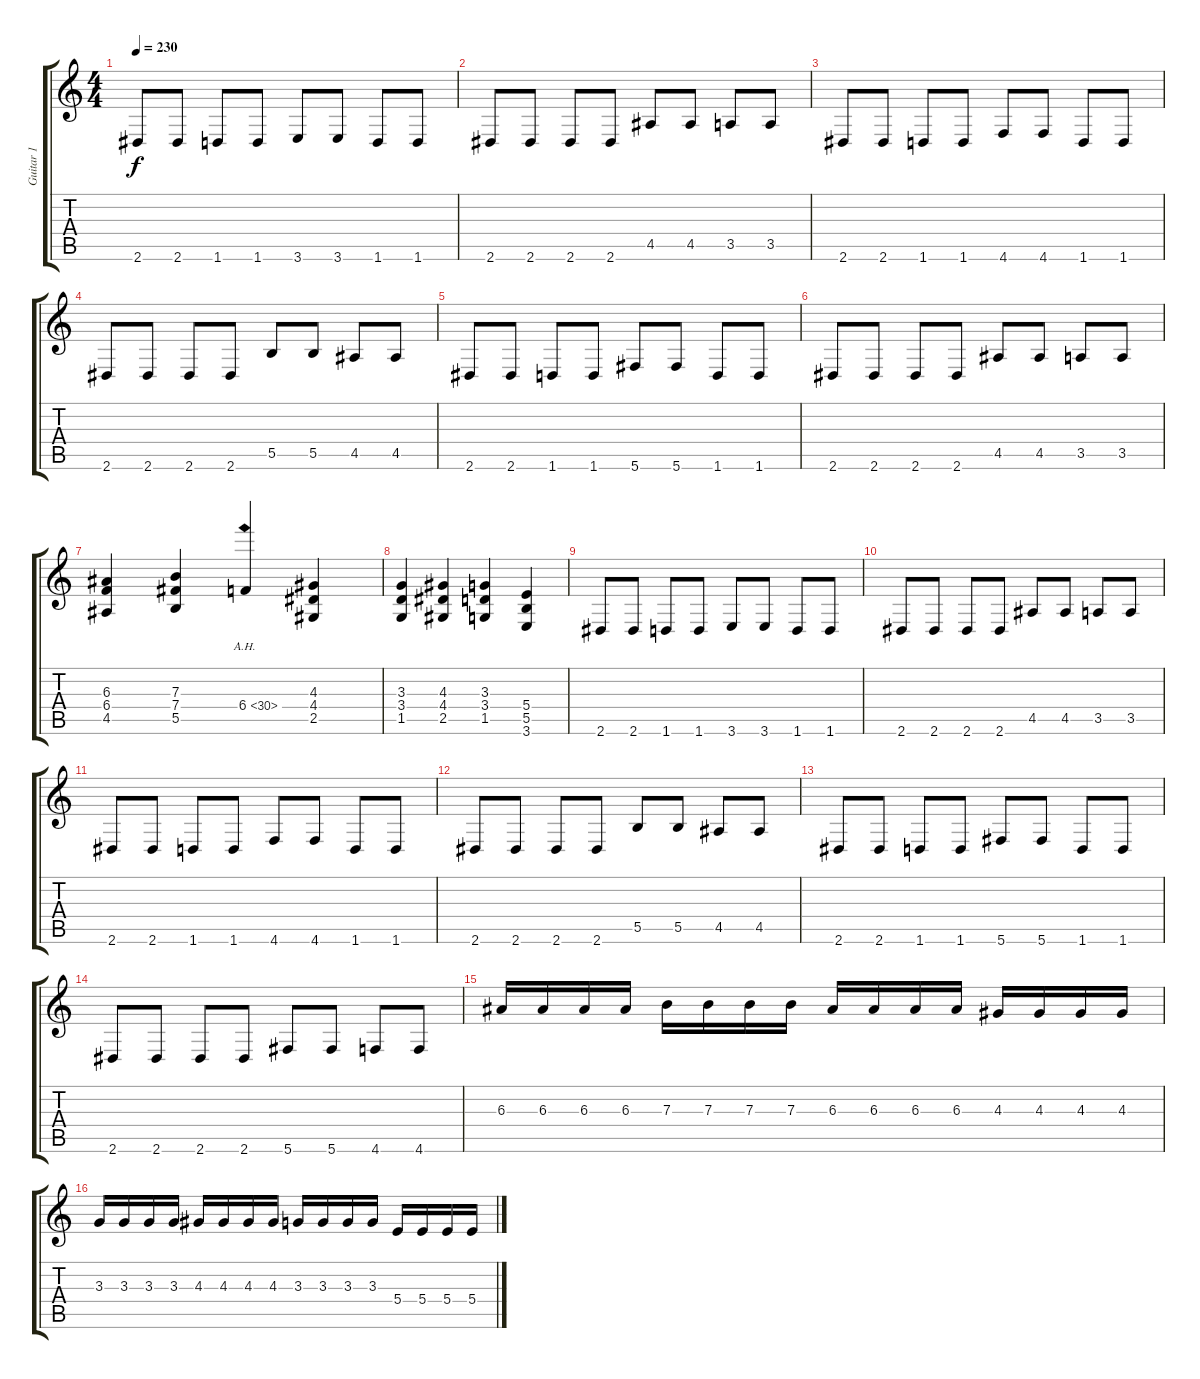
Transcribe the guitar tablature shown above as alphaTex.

\track ("Guitar 1" "Guitar 1") {instrument distortionguitar}
\staff {score tabs}
\tuning (Db4 Ab3 E3 B2 Gb2 Db2) {hide}
\ts (4 4)
\tempo 230
\clef g2
\ks c
2.6.8{dy f} 2.6.8 1.6.8 1.6.8 3.6.8 3.6.8 1.6.8 1.6.8 |
2.6.8 2.6.8 2.6.8 2.6.8 4.5.8 4.5.8 3.5.8 3.5.8 |
2.6.8 2.6.8 1.6.8 1.6.8 4.6.8 4.6.8 1.6.8 1.6.8 |
2.6.8 2.6.8 2.6.8 2.6.8 5.5.8 5.5.8 4.5.8 4.5.8 |
2.6.8 2.6.8 1.6.8 1.6.8 5.6.8 5.6.8 1.6.8 1.6.8 |
2.6.8 2.6.8 2.6.8 2.6.8 4.5.8 4.5.8 3.5.8 3.5.8 |
(6.3 6.4 4.5).4 (7.3 7.4 5.5).4 6.4{ah 24}.4 (4.3 4.4 2.5).4 |
(3.3 3.4 1.5).4 (4.3 4.4 2.5).4 (3.3 3.4 1.5).4 (5.4 5.5 3.6).4 |
2.6.8 2.6.8 1.6.8 1.6.8 3.6.8 3.6.8 1.6.8 1.6.8 |
2.6.8 2.6.8 2.6.8 2.6.8 4.5.8 4.5.8 3.5.8 3.5.8 |
2.6.8 2.6.8 1.6.8 1.6.8 4.6.8 4.6.8 1.6.8 1.6.8 |
2.6.8 2.6.8 2.6.8 2.6.8 5.5.8 5.5.8 4.5.8 4.5.8 |
2.6.8 2.6.8 1.6.8 1.6.8 5.6.8 5.6.8 1.6.8 1.6.8 |
2.6.8 2.6.8 2.6.8 2.6.8 5.6.8 5.6.8 4.6.8 4.6.8 |
6.3.16 6.3.16 6.3.16 6.3.16 7.3.16 7.3.16 7.3.16 7.3.16 6.3.16 6.3.16 6.3.16 6.3.16 4.3.16 4.3.16 4.3.16 4.3.16 |
3.3.16 3.3.16 3.3.16 3.3.16 4.3.16 4.3.16 4.3.16 4.3.16 3.3.16 3.3.16 3.3.16 3.3.16 5.4.16 5.4.16 5.4.16 5.4.16
